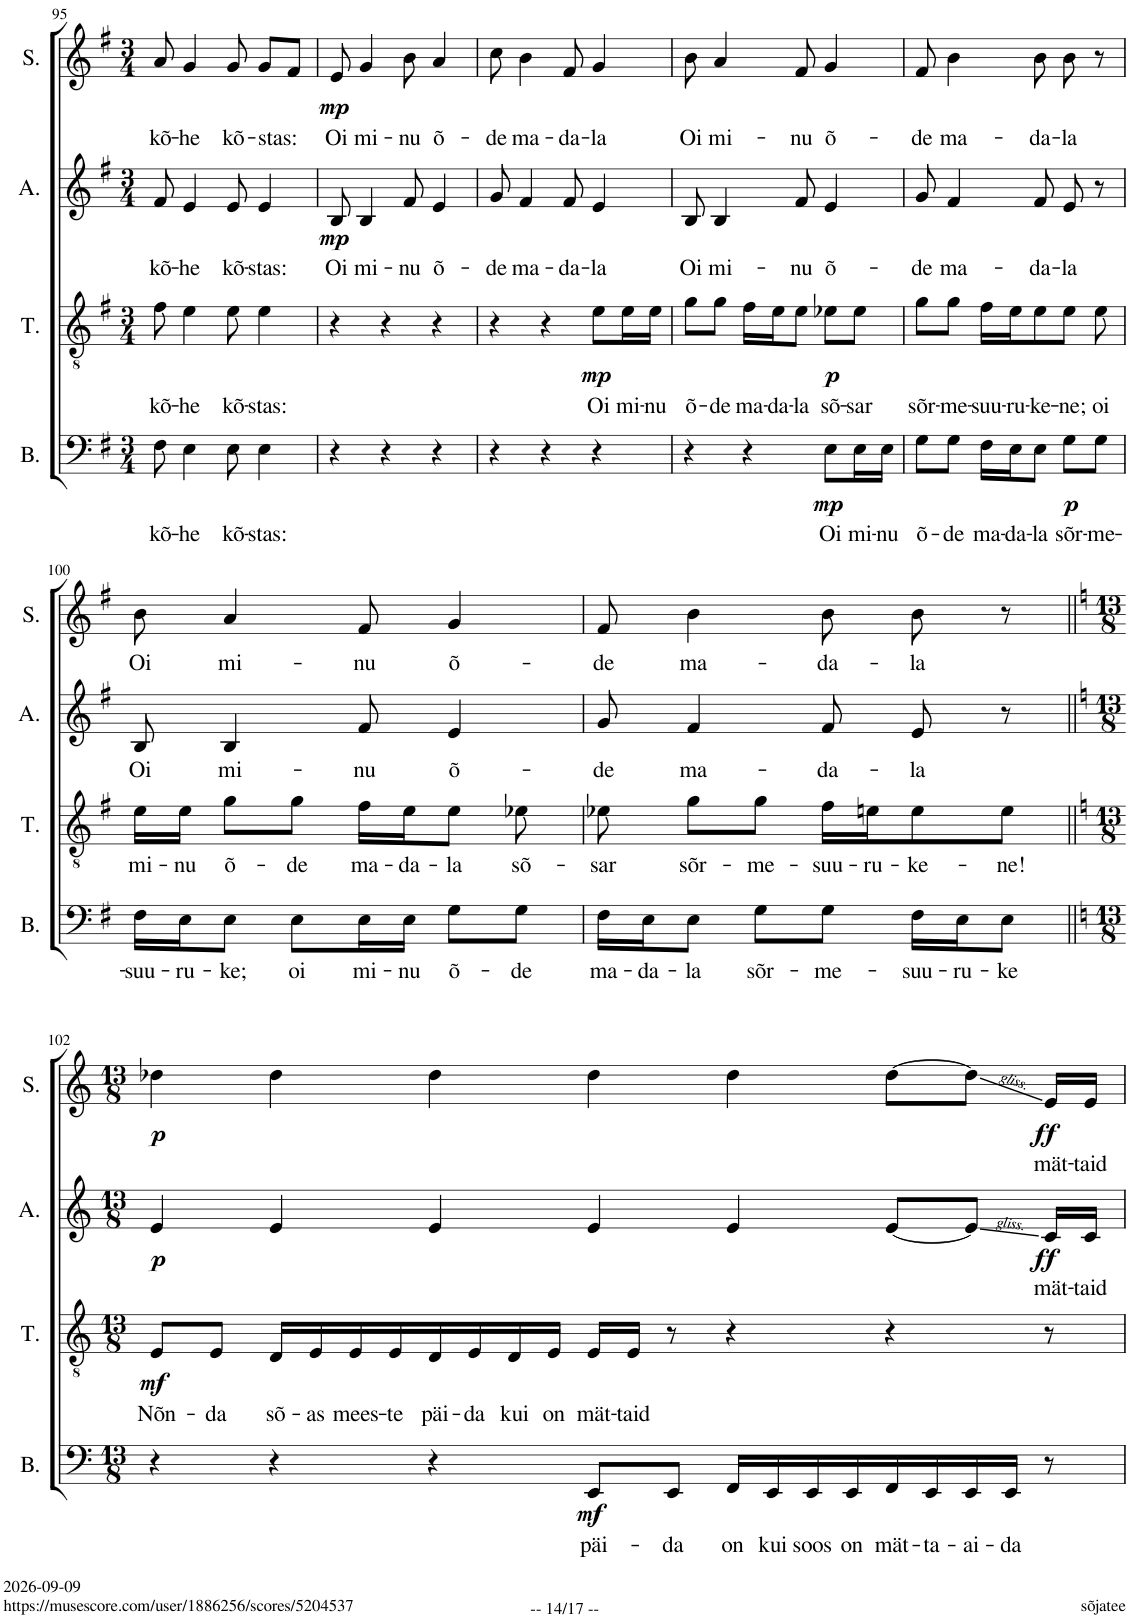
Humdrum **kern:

**kern	**text	**dynam	**kern	**text	**dynam	**kern	**text	**dynam	**kern	**text	**dynam
*part4	*part4	*part4	*part3	*part3	*part3	*part2	*part2	*part2	*part1	*part1	*part1
*staff4	*staff4	*staff4	*staff3	*staff3	*staff3	*staff2	*staff2	*staff2	*staff1	*staff1	*staff1
*I"Bass	*	*	*I"Tenor	*	*	*I"Alto	*	*	*I"Soprano	*	*
*I'B.	*	*	*I'T.	*	*	*I'A.	*	*	*I'S.	*	*
!!LO:PB:g=z
*clefF4	*	*	*clefGv2	*	*	*clefG2	*	*	*clefG2	*	*
*	*	*	*	*	*	*Trd1c2	*	*	*	*	*
*k[f#]	*	*	*k[f#]	*	*	*k[f#]	*	*	*k[f#]	*	*
*M3/4	*	*	*M3/4	*	*	*M3/4	*	*	*M3/4	*	*
=95	=95	=95	=95	=95	=95	=95	=95	=95	=95	=95	=95
!	!LO:LY:b	!	!	!LO:LY:b	!	!	!LO:LY:b	!	!	!LO:LY:b	!
8F#\	kõ-	.	8f#\	kõ-	.	8f#/	kõ-	.	8a/	kõ-	.
!	!LO:LY:b	!	!	!LO:LY:b	!	!	!LO:LY:b	!	!	!LO:LY:b	!
4E\	-he	.	4e\	-he	.	4e/	-he	.	4g/	-he	.
!	!LO:LY:b	!	!	!LO:LY:b	!	!	!LO:LY:b	!	!	!LO:LY:b	!
8E\	kõ-	.	8e\	kõ-	.	8e/	kõ-	.	8g/	kõ-	.
!	!LO:LY:b	!	!	!LO:LY:b	!	!	!LO:LY:b	!	!	!LO:LY:b	!
4E\	-stas:	.	4e\	-stas:	.	4e/	-stas:	.	8g/L	-stas:	.
.	.	.	.	.	.	.	.	.	8f#/J	.	.
=96	=96	=96	=96	=96	=96	=96	=96	=96	=96	=96	=96
!	!	!	!	!	!	!	!LO:LY:b	!LO:DY:b	!	!LO:LY:b	!LO:DY:b
4r	.	.	4r	.	.	8B/	Oi	mp	8e/	Oi	mp
!	!	!	!	!	!	!	!LO:LY:b	!	!	!LO:LY:b	!
.	.	.	.	.	.	4B/	mi-	.	4g/	mi-	.
4r	.	.	4r	.	.	.	.	.	.	.	.
!	!	!	!	!	!	!	!LO:LY:b	!	!	!LO:LY:b	!
.	.	.	.	.	.	8f#/	-nu	.	8b\	-nu	.
!	!	!	!	!	!	!	!LO:LY:b	!	!	!LO:LY:b	!
4r	.	.	4r	.	.	4e/	õ-	.	4a/	õ-	.
=97	=97	=97	=97	=97	=97	=97	=97	=97	=97	=97	=97
!	!	!	!	!	!	!	!LO:LY:b	!	!	!LO:LY:b	!
4r	.	.	4r	.	.	8g/	-de	.	8cc\	-de	.
!	!	!	!	!	!	!	!LO:LY:b	!	!	!LO:LY:b	!
.	.	.	.	.	.	4f#/	ma-	.	4b\	ma-	.
4r	.	.	4r	.	.	.	.	.	.	.	.
!	!	!	!	!	!	!	!LO:LY:b	!	!	!LO:LY:b	!
.	.	.	.	.	.	8f#/	-da-	.	8f#/	-da-	.
!	!	!	!	!LO:LY:b	!LO:DY:b	!	!LO:LY:b	!	!	!LO:LY:b	!
4r	.	.	8e\L	Oi	mp	4e/	-la	.	4g/	-la	.
!	!	!	!	!LO:LY:b	!	!	!	!	!	!	!
.	.	.	16e\L	mi-	.	.	.	.	.	.	.
!	!	!	!	!LO:LY:b	!	!	!	!	!	!	!
.	.	.	16e\JJ	-nu	.	.	.	.	.	.	.
=98	=98	=98	=98	=98	=98	=98	=98	=98	=98	=98	=98
!	!	!	!	!LO:LY:b	!	!	!LO:LY:b	!	!	!LO:LY:b	!
4r	.	.	8g\L	õ-	.	8B/	Oi	.	8b\	Oi	.
!	!	!	!	!LO:LY:b	!	!	!LO:LY:b	!	!	!LO:LY:b	!
.	.	.	8g\J	-de	.	4B/	mi-	.	4a/	mi-	.
!	!	!	!	!LO:LY:b	!	!	!	!	!	!	!
4r	.	.	16f#\LL	ma-	.	.	.	.	.	.	.
!	!	!	!	!LO:LY:b	!	!	!	!	!	!	!
.	.	.	16e\J	-da-	.	.	.	.	.	.	.
!	!	!	!	!LO:LY:b	!	!	!LO:LY:b	!	!	!LO:LY:b	!
.	.	.	8e\J	-la	.	8f#/	-nu	.	8f#/	-nu	.
!	!LO:LY:b	!LO:DY:b	!	!LO:LY:b	!LO:DY:b	!	!LO:LY:b	!	!	!LO:LY:b	!
8E\L	Oi	mp	8e-X\L	sõ-	p	4e/	õ-	.	4g/	õ-	.
!	!LO:LY:b	!	!	!LO:LY:b	!	!	!	!	!	!	!
16E\L	mi-	.	8e-\J	-sar	.	.	.	.	.	.	.
!	!LO:LY:b	!	!	!	!	!	!	!	!	!	!
16E\JJ	-nu	.	.	.	.	.	.	.	.	.	.
=99	=99	=99	=99	=99	=99	=99	=99	=99	=99	=99	=99
!	!LO:LY:b	!	!	!LO:LY:b	!	!	!LO:LY:b	!	!	!LO:LY:b	!
8G\L	õ-	.	8g\L	sõr-	.	8g/	-de	.	8f#/	-de	.
!	!LO:LY:b	!	!	!LO:LY:b	!	!	!LO:LY:b	!	!	!LO:LY:b	!
8G\J	-de	.	8g\J	-me-	.	4f#/	ma-	.	4b\	ma-	.
!	!LO:LY:b	!	!	!LO:LY:b	!	!	!	!	!	!	!
16F#\LL	ma-	.	16f#\LL	-suu-	.	.	.	.	.	.	.
!	!LO:LY:b	!	!	!LO:LY:b	!	!	!	!	!	!	!
16E\J	-da-	.	16e\J	-ru-	.	.	.	.	.	.	.
!	!LO:LY:b	!	!	!LO:LY:b	!	!	!LO:LY:b	!	!	!LO:LY:b	!
8E\J	-la	.	8e\	-ke-	.	8f#/	-da-	.	8b\	-da-	.
!	!LO:LY:b	!LO:DY:b	!	!LO:LY:b	!	!	!LO:LY:b	!	!	!LO:LY:b	!
8G\L	sõr-	p	8e\J	-ne;	.	8e/	-la	.	8b\	-la	.
!	!LO:LY:b	!	!	!LO:LY:b	!	!	!	!	!	!	!
8G\J	-me-	.	8e\	oi	.	8r	.	.	8r	.	.
!!LO:LB:g=z
=100	=100	=100	=100	=100	=100	=100	=100	=100	=100	=100	=100
!	!LO:LY:b	!	!	!LO:LY:b	!	!	!LO:LY:b	!	!	!LO:LY:b	!
16F#\LL	-suu-	.	16e\LL	mi-	.	8B/	Oi	.	8b\	Oi	.
!	!LO:LY:b	!	!	!LO:LY:b	!	!	!	!	!	!	!
16E\J	-ru-	.	16e\JJ	-nu	.	.	.	.	.	.	.
!	!LO:LY:b	!	!	!LO:LY:b	!	!	!LO:LY:b	!	!	!LO:LY:b	!
8E\J	-ke;	.	8g\L	õ-	.	4B/	mi-	.	4a/	mi-	.
!	!LO:LY:b	!	!	!LO:LY:b	!	!	!	!	!	!	!
8E\L	oi	.	8g\J	-de	.	.	.	.	.	.	.
!	!LO:LY:b	!	!	!LO:LY:b	!	!	!LO:LY:b	!	!	!LO:LY:b	!
16E\L	mi-	.	16f#\LL	ma-	.	8f#/	-nu	.	8f#/	-nu	.
!	!LO:LY:b	!	!	!LO:LY:b	!	!	!	!	!	!	!
16E\JJ	-nu	.	16e\J	-da-	.	.	.	.	.	.	.
!	!LO:LY:b	!	!	!LO:LY:b	!	!	!LO:LY:b	!	!	!LO:LY:b	!
8G\L	õ-	.	8e\J	-la	.	4e/	õ-	.	4g/	õ-	.
!	!LO:LY:b	!	!	!LO:LY:b	!	!	!	!	!	!	!
8G\J	-de	.	8e-X\	sõ-	.	.	.	.	.	.	.
=101	=101	=101	=101	=101	=101	=101	=101	=101	=101	=101	=101
!	!LO:LY:b	!	!	!LO:LY:b	!	!	!LO:LY:b	!	!	!LO:LY:b	!
16F#\LL	ma-	.	8e-X\	-sar	.	8g/	-de	.	8f#/	-de	.
!	!LO:LY:b	!	!	!	!	!	!	!	!	!	!
16E\J	-da-	.	.	.	.	.	.	.	.	.	.
!	!LO:LY:b	!	!	!LO:LY:b	!	!	!LO:LY:b	!	!	!LO:LY:b	!
8E\J	-la	.	8g\L	sõr-	.	4f#/	ma-	.	4b\	ma-	.
!	!LO:LY:b	!	!	!LO:LY:b	!	!	!	!	!	!	!
8G\L	sõr-	.	8g\J	-me-	.	.	.	.	.	.	.
!	!LO:LY:b	!	!	!LO:LY:b	!	!	!LO:LY:b	!	!	!LO:LY:b	!
8G\J	-me-	.	16f#\LL	-suu-	.	8f#/	-da-	.	8b\	-da-	.
!	!	!	!	!LO:LY:b	!	!	!	!	!	!	!
.	.	.	16en\J	-ru-	.	.	.	.	.	.	.
!	!LO:LY:b	!	!	!LO:LY:b	!	!	!LO:LY:b	!	!	!LO:LY:b	!
16F#\LL	-suu-	.	8e\	-ke-	.	8e/	-la	.	8b\	-la	.
!	!LO:LY:b	!	!	!	!	!	!	!	!	!	!
16E\J	-ru-	.	.	.	.	.	.	.	.	.	.
!	!LO:LY:b	!	!	!LO:LY:b	!	!	!	!	!	!	!
8E\J	-ke	.	8e\J	-ne!	.	8r	.	.	8r	.	.
!!LO:LB:g=z
=102||	=102||	=102||	=102||	=102||	=102||	=102||	=102||	=102||	=102||	=102||	=102||
*k[]	*	*	*k[]	*	*	*k[]	*	*	*k[]	*	*
*M13/8	*	*	*M13/8	*	*	*M13/8	*	*	*M13/8	*	*
!	!	!	!	!LO:LY:b	!LO:DY:b	!	!	!LO:DY:b	!	!	!LO:DY:b
4r	.	.	8E/L	Nõn-	mf	4e/	.	p	4dd-X\	.	p
!	!	!	!	!LO:LY:b	!	!	!	!	!	!	!
.	.	.	8E/J	-da	.	.	.	.	.	.	.
!	!	!	!	!LO:LY:b	!	!	!	!	!	!	!
4r	.	.	16D/LL	sõ-	.	4e/	.	.	4dd-\	.	.
!	!	!	!	!LO:LY:b	!	!	!	!	!	!	!
.	.	.	16E/	-as	.	.	.	.	.	.	.
!	!	!	!	!LO:LY:b	!	!	!	!	!	!	!
.	.	.	16E/	mees-	.	.	.	.	.	.	.
!	!	!	!	!LO:LY:b	!	!	!	!	!	!	!
.	.	.	16E/	-te	.	.	.	.	.	.	.
!	!	!	!	!LO:LY:b	!	!	!	!	!	!	!
4r	.	.	16D/	päi-	.	4e/	.	.	4dd-\	.	.
!	!	!	!	!LO:LY:b	!	!	!	!	!	!	!
.	.	.	16E/	-da	.	.	.	.	.	.	.
!	!	!	!	!LO:LY:b	!	!	!	!	!	!	!
.	.	.	16D/	kui	.	.	.	.	.	.	.
!	!	!	!	!LO:LY:b	!	!	!	!	!	!	!
.	.	.	16E/JJ	on	.	.	.	.	.	.	.
!	!LO:LY:b	!LO:DY:b	!	!LO:LY:b	!	!	!	!	!	!	!
8EE/L	päi-	mf	16E/LL	mät-	.	4e/	.	.	4dd-\	.	.
!	!	!	!	!LO:LY:b	!	!	!	!	!	!	!
.	.	.	16E/JJ	-taid	.	.	.	.	.	.	.
!	!LO:LY:b	!	!	!	!	!	!	!	!	!	!
8EE/J	-da	.	8r	.	.	.	.	.	.	.	.
!	!LO:LY:b	!	!	!	!	!	!	!	!	!	!
16FF/LL	on	.	4r	.	.	4e/	.	.	4dd-\	.	.
!	!LO:LY:b	!	!	!	!	!	!	!	!	!	!
16EE/	kui	.	.	.	.	.	.	.	.	.	.
!	!LO:LY:b	!	!	!	!	!	!	!	!	!	!
16EE/	soos	.	.	.	.	.	.	.	.	.	.
!	!LO:LY:b	!	!	!	!	!	!	!	!	!	!
16EE/	on	.	.	.	.	.	.	.	.	.	.
!	!LO:LY:b	!	!	!	!	!	!	!	!	!	!
16FF/	mät-	.	4r	.	.	[8e/L	.	.	[8dd-\L	.	.
!	!LO:LY:b	!	!	!	!	!	!	!	!	!	!
16EE/	-ta-	.	.	.	.	.	.	.	.	.	.
!	!LO:LY:b	!	!	!	!	!	!	!	!	!	!
16EE/	-ai-	.	.	.	.	8e/J]	.	.	8dd-\J]	.	.
!	!LO:LY:b	!	!	!	!	!	!	!	!	!	!
16EE/JJ	-da	.	.	.	.	.	.	.	.	.	.
!	!	!	!	!	!	!	!LO:LY:b	!LO:DY:b	!	!LO:LY:b	!LO:DY:b
8r	.	.	8r	.	.	16c/LL	mät-	ff	16e/LL	mät-	ff
!	!	!	!	!	!	!	!LO:LY:b	!	!	!LO:LY:b	!
.	.	.	.	.	.	16c/JJ	-taid	.	16e/JJ	-taid	.
=	=	=	=	=	=	=	=	=	=	=	=
*-	*-	*-	*-	*-	*-	*-	*-	*-	*-	*-	*-
